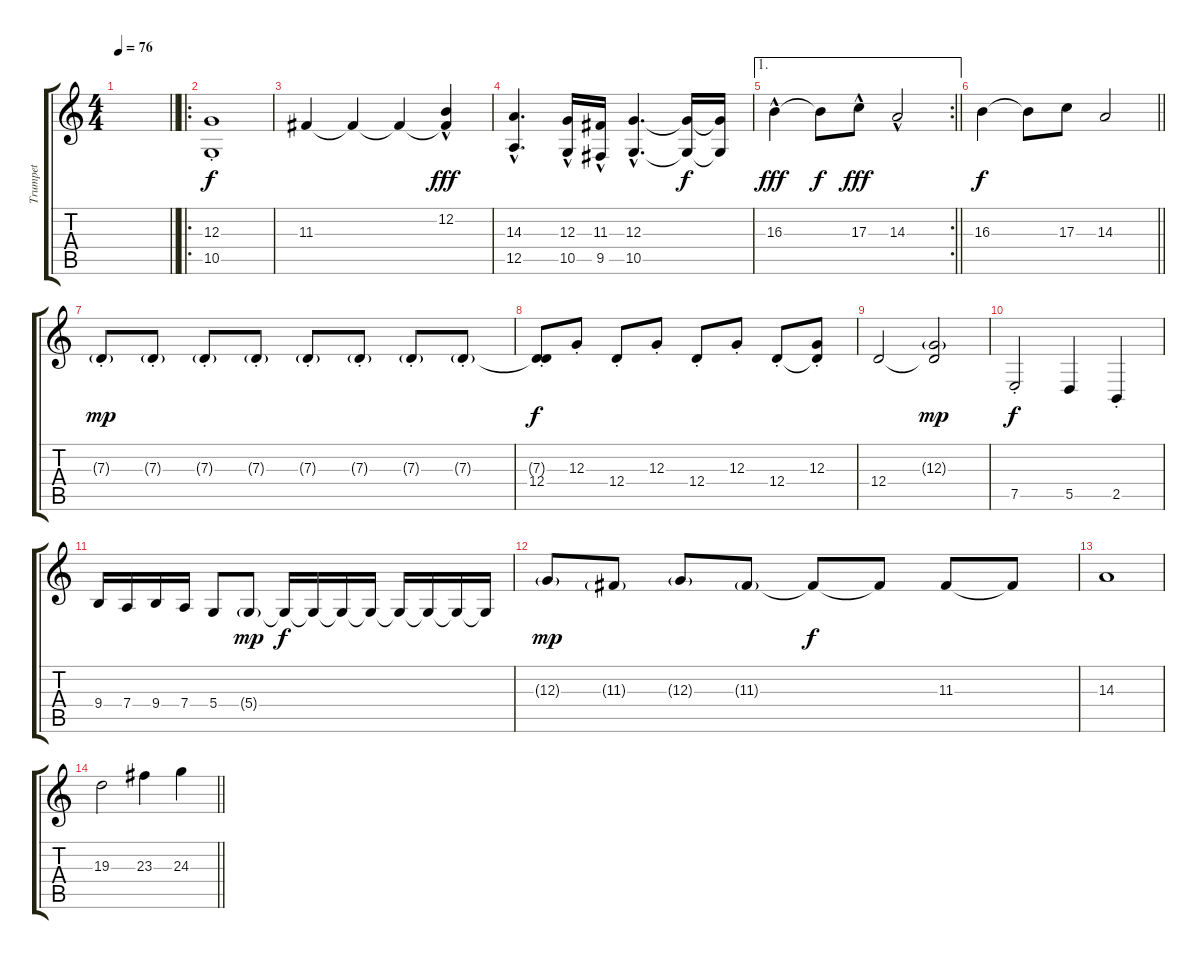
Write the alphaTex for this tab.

\track ("Trumpet" "Trumpet") {instrument trumpet}
\staff {score tabs}
\tuning (E4 B3 G3 D3 A2 E2) {hide}
\ts (4 4)
\tempo 76
\clef g2
\barLineRight lightlight
\ks c
|
\ro
(12.3{st} 10.5{st}).1 |
11.3.4 11.3{t}.4 11.3{t}.4 (12.2{hac} 11.3{t}).4{dy fff} |
(14.3{hac} 12.5{hac}).4{d} (12.3{hac} 10.5{hac}).16 (11.3{hac} 9.5{hac}).16 (12.3{hac} 10.5{hac}).4{d} (12.3{t} 10.5{t}).16{dy f} (12.3{t} 10.5{t}).16 |
\ae 1
\rc 2
\barLineRight lightlight
16.3{hac}.4{dy fff} 16.3{t}.8{dy f} 17.3{hac}.8{dy fff} 14.3{hac}.2 |
\barLineRight lightlight
16.3.4{dy f} 16.3{t}.8 17.3.8 14.3.2 |
7.3{g st}.8{dy mp volume 8 instrument vibraphone} 7.3{g st}.8 7.3{g st}.8 7.3{g st}.8{volume 8 instrument vibraphone} 7.3{g st}.8 7.3{g st}.8 7.3{g st}.8 7.3{g st}.8{volume 14} |
(7.3{t} 12.4{st}).8{dy f volume 11 instrument trumpet} 12.3{st}.8 12.4{st}.8 12.3{st}.8 12.4{st}.8 12.3{st}.8 12.4{st}.8 (12.3{st} 12.4{t}).8 |
12.4.2 (12.3{g} 12.4{t}).2{dy mp} |
7.5{st}.2{dy f} 5.5.4 2.5{st}.4 |
9.4.16{volume 13} 7.4.16 9.4.16 7.4.16 5.4.8 5.4{g}.8{dy mp} 5.4{t}.16{dy f} 5.4{t}.16 5.4{t}.16 5.4{t}.16 5.4{t}.16 5.4{t}.16 5.4{t}.16 5.4{t}.16 |
12.3{g}.8{dy mp} 11.3{g}.8 12.3{g}.8 11.3{g}.8 11.3{t}.8{dy f} 11.3{t}.8 11.3.8 11.3{t}.8 |
14.3.1 |
\barLineRight lightlight
19.3.2 23.3.4 24.3.4
